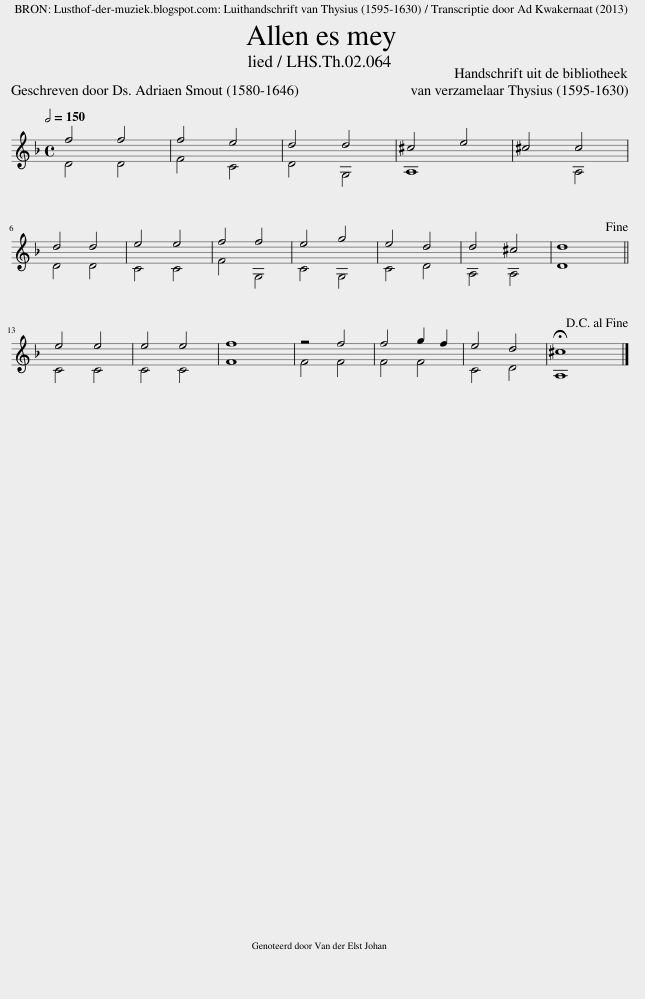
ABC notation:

X:1
%%score ( 1 2 )
L:1/8
Q:1/2=150
M:4/4
I:linebreak $
K:F
U:s=!stemless!
V:1 treble
V:2 treble
V:1
 f4 f4 | f4 e4 | d4 d4 | ^c4 e4 | ^c4 c4 |$ %5
 d4 d4 | e4 e4 | f4 f4 | e4 g4 | e4 d4 | %10
 d4 ^c4 | s[Dd]8!fine! ||$ e4 e4 | e4 e4 | s[Ff]8 | %15
 z4 f4 | f4 g2 f2 | e4 d4 | !fermata!s[A,^c]8!D.C.! |] %19
V:2
 D4 D4 | F4 C4 | D4 G,4 | A,8 | x4 A,4 |$ %5
 D4 D4 | C4 C4 | F4 G,4 | C4 G,4 | C4 D4 | %10
 A,4 A,4 | x8 ||$ C4 C4 | C4 C4 | x8 | %15
 F4 F4 | F4 F4 | C4 D4 | x8 |] %19
